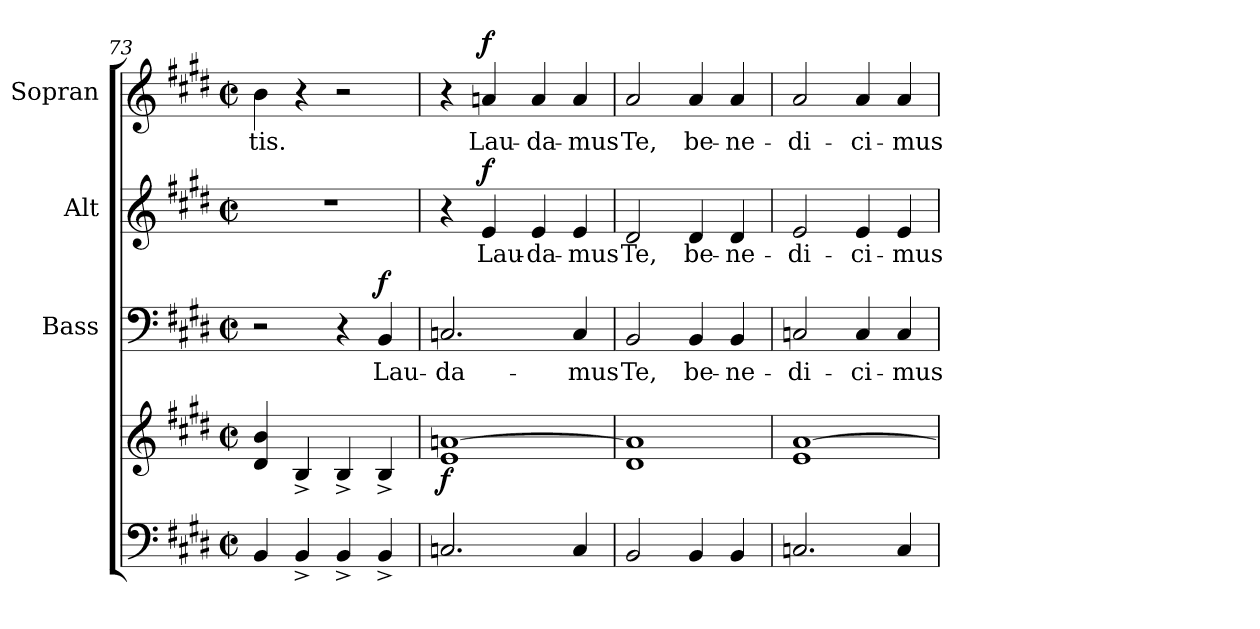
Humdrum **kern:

**kern	**kern	**dynam	**kern	**text	**dynam	**kern	**text	**dynam	**kern	**text	**dynam
*part4	*part4	*part4	*part3	*part3	*part3	*part2	*part2	*part2	*part1	*part1	*part1
*staff5	*staff4	*staff4/5	*staff3	*staff3	*staff3	*staff2	*staff2	*staff2	*staff1	*staff1	*staff1
*	*	*	*I"Bass	*	*	*I"Alt	*	*	*I"Sopran	*	*
*	*	*	*I'B.	*	*	*I'A.	*	*	*I'S.	*	*
!!LO:PB:g=z
*clefF4	*clefG2	*	*clefF4	*	*	*clefG2	*	*	*clefG2	*	*
*k[f#c#g#d#]	*k[f#c#g#d#]	*	*k[f#c#g#d#]	*	*	*k[f#c#g#d#]	*	*	*k[f#c#g#d#]	*	*
*E:	*E:	*	*E:	*	*	*E:	*	*	*E:	*	*
*M2/2	*M2/2	*	*M2/2	*	*	*M2/2	*	*	*M2/2	*	*
*met(c|)	*met(c|)	*	*met(c|)	*	*	*met(c|)	*	*	*met(c|)	*	*
=73	=73	=73	=73	=73	=73	=73	=73	=73	=73	=73	=73
!	!	!	!	!	!	!	!	!	!	!LO:LY:b	!
4BB/	4d#/ 4b/	.	2r	.	.	1r	.	.	4b\	-tis.	.
4BB^</	4B^</	.	.	.	.	.	.	.	4r	.	.
4BB^</	4B^</	.	4r	.	.	.	.	.	2r	.	.
!	!	!	!	!LO:LY:b	!LO:DY:a	!	!	!	!	!	!
4BB^</	4B^</	.	4BB/	Lau-	f	.	.	.	.	.	.
=74	=74	=74	=74	=74	=74	=74	=74	=74	=74	=74	=74
*	*^	*	*	*	*	*	*	*	*	*	*
!	!	!	!LO:DY:b	!	!LO:LY:b	!	!	!	!	!	!	!
2.Cn/	[>1an	1e	f	2.Cn/	-da-	.	4r	.	.	4r	.	.
!	!	!	!	!	!	!	!	!LO:LY:b	!LO:DY:a	!	!LO:LY:b	!LO:DY:a
.	.	.	.	.	.	.	4e/	Lau-	f	4an/	Lau-	f
!	!	!	!	!	!	!	!	!LO:LY:b	!	!	!LO:LY:b	!
.	.	.	.	.	.	.	4e/	-da-	.	4a/	-da-	.
!	!	!	!	!	!LO:LY:b	!	!	!LO:LY:b	!	!	!LO:LY:b	!
4C/	.	.	.	4C/	-mus	.	4e/	-mus	.	4a/	-mus	.
=75	=75	=75	=75	=75	=75	=75	=75	=75	=75	=75	=75	=75
!	!	!	!	!	!LO:LY:b	!	!	!LO:LY:b	!	!	!LO:LY:b	!
2BB/	1a]	1d#	.	2BB/	Te,	.	2d#/	Te,	.	2a/	Te,	.
!	!	!	!	!	!LO:LY:b	!	!	!LO:LY:b	!	!	!LO:LY:b	!
4BB/	.	.	.	4BB/	be-	.	4d#/	be-	.	4a/	be-	.
!	!	!	!	!	!LO:LY:b	!	!	!LO:LY:b	!	!	!LO:LY:b	!
4BB/	.	.	.	4BB/	-ne-	.	4d#/	-ne-	.	4a/	-ne-	.
=76	=76	=76	=76	=76	=76	=76	=76	=76	=76	=76	=76	=76
!	!	!	!	!	!LO:LY:b	!	!	!LO:LY:b	!	!	!LO:LY:b	!
2.Cn/	[>1a	1e	.	2Cn/	-di-	.	2e/	-di-	.	2a/	-di-	.
!	!	!	!	!	!LO:LY:b	!	!	!LO:LY:b	!	!	!LO:LY:b	!
.	.	.	.	4C/	-ci-	.	4e/	-ci-	.	4a/	-ci-	.
!	!	!	!	!	!LO:LY:b	!	!	!LO:LY:b	!	!	!LO:LY:b	!
4C/	.	.	.	4C/	-mus	.	4e/	-mus	.	4a/	-mus	.
*	*v	*v	*	*	*	*	*	*	*	*	*	*
=	=	=	=	=	=	=	=	=	=	=	=
*-	*-	*-	*-	*-	*-	*-	*-	*-	*-	*-	*-
